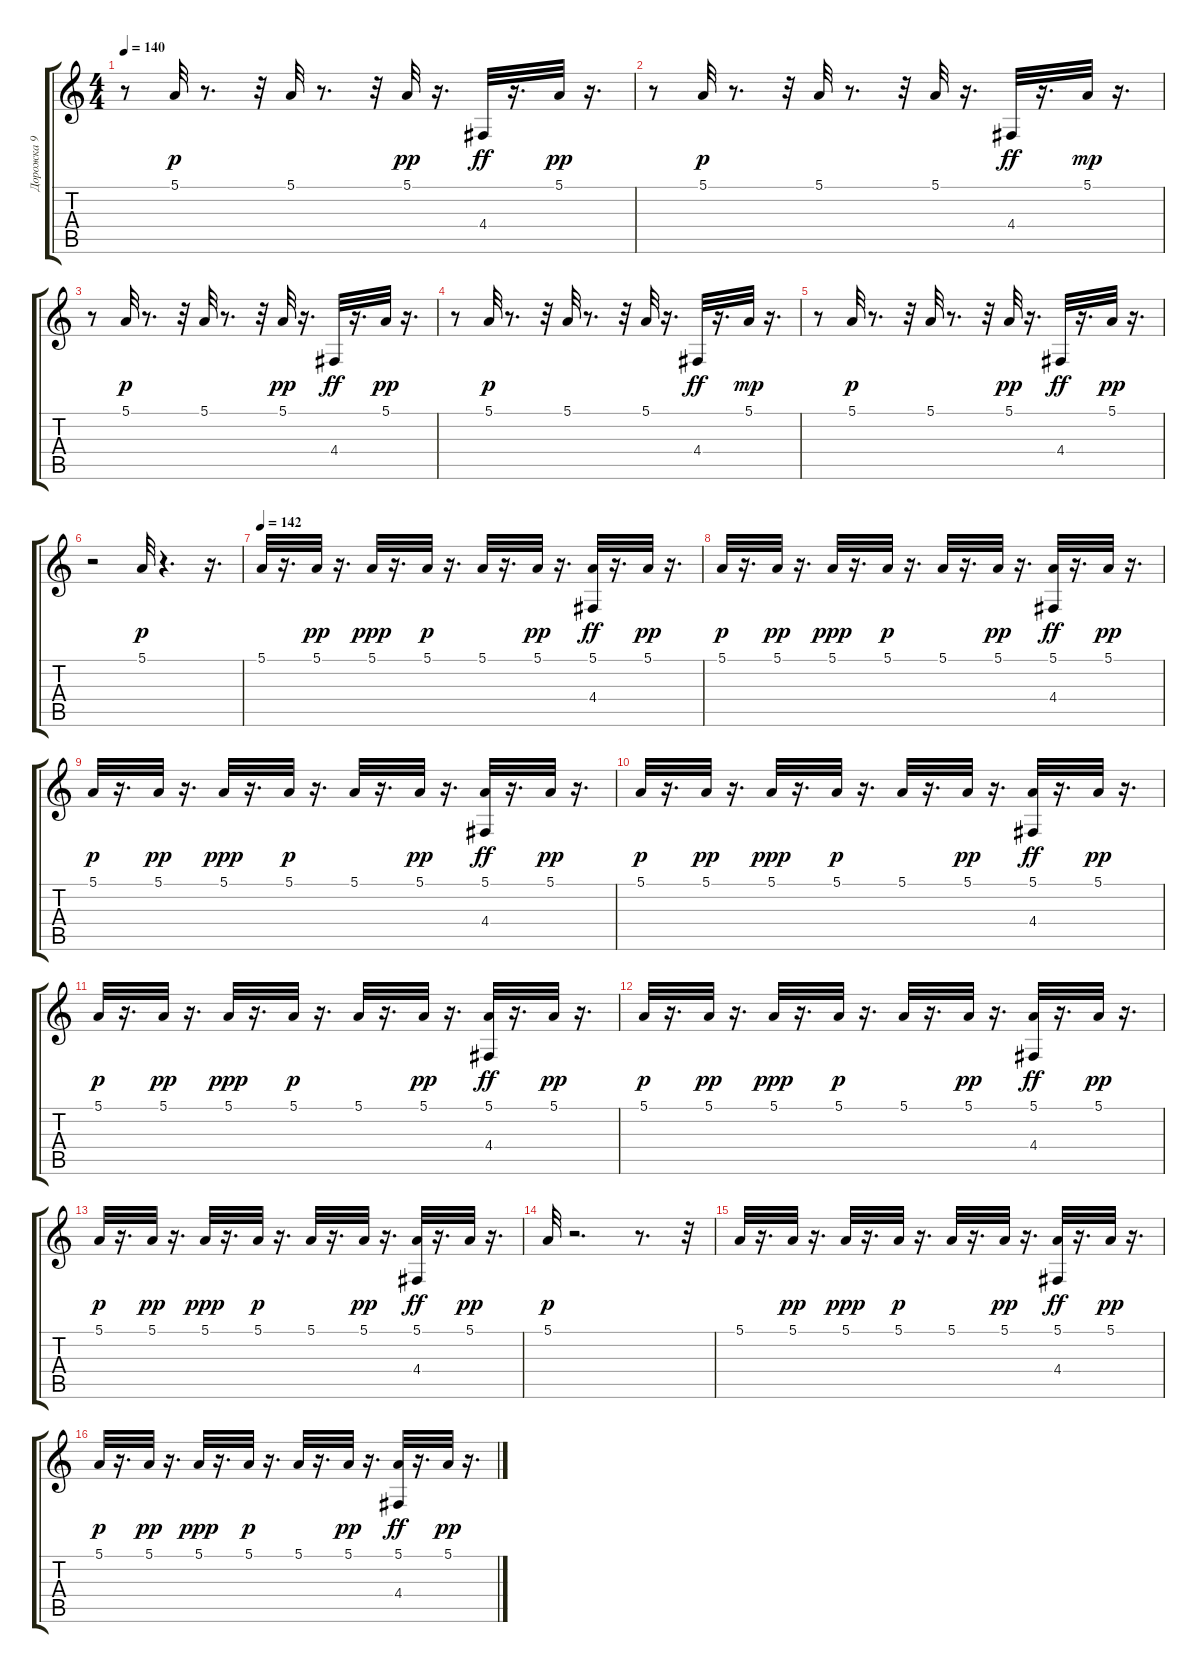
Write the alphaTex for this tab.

\track ("Дорожка 9" "Дорожка 9") {instrument lead1square}
\staff {score tabs}
\tuning (E4 B3 G3 D3 A2 E2) {hide}
\ts (4 4)
\tempo 140
\clef g2
\ks c
r.8{dy mp} 5.1.32{dy p} r.8{d} r.32 5.1.32 r.8{d} r.32 5.1.32{dy pp} r.16{d} 4.4.32{dy ff} r.16{d} 5.1.32{dy pp} r.16{d} |
r.8 5.1.32{dy p} r.8{d} r.32 5.1.32 r.8{d} r.32 5.1.32 r.16{d} 4.4.32{dy ff} r.16{d} 5.1.32{dy mp} r.16{d} |
r.8 5.1.32{dy p} r.8{d} r.32 5.1.32 r.8{d} r.32 5.1.32{dy pp} r.16{d} 4.4.32{dy ff} r.16{d} 5.1.32{dy pp} r.16{d} |
r.8 5.1.32{dy p} r.8{d} r.32 5.1.32 r.8{d} r.32 5.1.32 r.16{d} 4.4.32{dy ff} r.16{d} 5.1.32{dy mp} r.16{d} |
r.8 5.1.32{dy p} r.8{d} r.32 5.1.32 r.8{d} r.32 5.1.32{dy pp} r.16{d} 4.4.32{dy ff} r.16{d} 5.1.32{dy pp} r.16{d} |
r.2 5.1.32{dy p} r.4{d} r.16{d} |
\tempo 142
5.1.32{volume 6 instrument lead1square} r.16{d} 5.1.32{dy pp} r.16{d} 5.1.32{dy ppp} r.16{d} 5.1.32{dy p} r.16{d} 5.1.32 r.16{d} 5.1.32{dy pp} r.16{d} (5.1 4.4).32{dy ff} r.16{d} 5.1.32{dy pp} r.16{d} |
5.1.32{dy p} r.16{d} 5.1.32{dy pp} r.16{d} 5.1.32{dy ppp} r.16{d} 5.1.32{dy p} r.16{d} 5.1.32 r.16{d} 5.1.32{dy pp} r.16{d} (5.1 4.4).32{dy ff} r.16{d} 5.1.32{dy pp} r.16{d} |
5.1.32{dy p} r.16{d} 5.1.32{dy pp} r.16{d} 5.1.32{dy ppp} r.16{d} 5.1.32{dy p} r.16{d} 5.1.32 r.16{d} 5.1.32{dy pp} r.16{d} (5.1 4.4).32{dy ff} r.16{d} 5.1.32{dy pp} r.16{d} |
5.1.32{dy p} r.16{d} 5.1.32{dy pp} r.16{d} 5.1.32{dy ppp} r.16{d} 5.1.32{dy p} r.16{d} 5.1.32 r.16{d} 5.1.32{dy pp} r.16{d} (5.1 4.4).32{dy ff} r.16{d} 5.1.32{dy pp} r.16{d} |
5.1.32{dy p} r.16{d} 5.1.32{dy pp} r.16{d} 5.1.32{dy ppp} r.16{d} 5.1.32{dy p} r.16{d} 5.1.32 r.16{d} 5.1.32{dy pp} r.16{d} (5.1 4.4).32{dy ff} r.16{d} 5.1.32{dy pp} r.16{d} |
5.1.32{dy p} r.16{d} 5.1.32{dy pp} r.16{d} 5.1.32{dy ppp} r.16{d} 5.1.32{dy p} r.16{d} 5.1.32 r.16{d} 5.1.32{dy pp} r.16{d} (5.1 4.4).32{dy ff} r.16{d} 5.1.32{dy pp} r.16{d} |
5.1.32{dy p} r.16{d} 5.1.32{dy pp} r.16{d} 5.1.32{dy ppp} r.16{d} 5.1.32{dy p} r.16{d} 5.1.32 r.16{d} 5.1.32{dy pp} r.16{d} (5.1 4.4).32{dy ff} r.16{d} 5.1.32{dy pp} r.16{d} |
5.1.32{dy p} r.2{d} r.8{d} r.32 |
5.1.32{volume 6 instrument lead1square} r.16{d} 5.1.32{dy pp} r.16{d} 5.1.32{dy ppp} r.16{d} 5.1.32{dy p} r.16{d} 5.1.32 r.16{d} 5.1.32{dy pp} r.16{d} (5.1 4.4).32{dy ff} r.16{d} 5.1.32{dy pp} r.16{d} |
5.1.32{dy p} r.16{d} 5.1.32{dy pp} r.16{d} 5.1.32{dy ppp} r.16{d} 5.1.32{dy p} r.16{d} 5.1.32 r.16{d} 5.1.32{dy pp} r.16{d} (5.1 4.4).32{dy ff} r.16{d} 5.1.32{dy pp} r.16{d}
